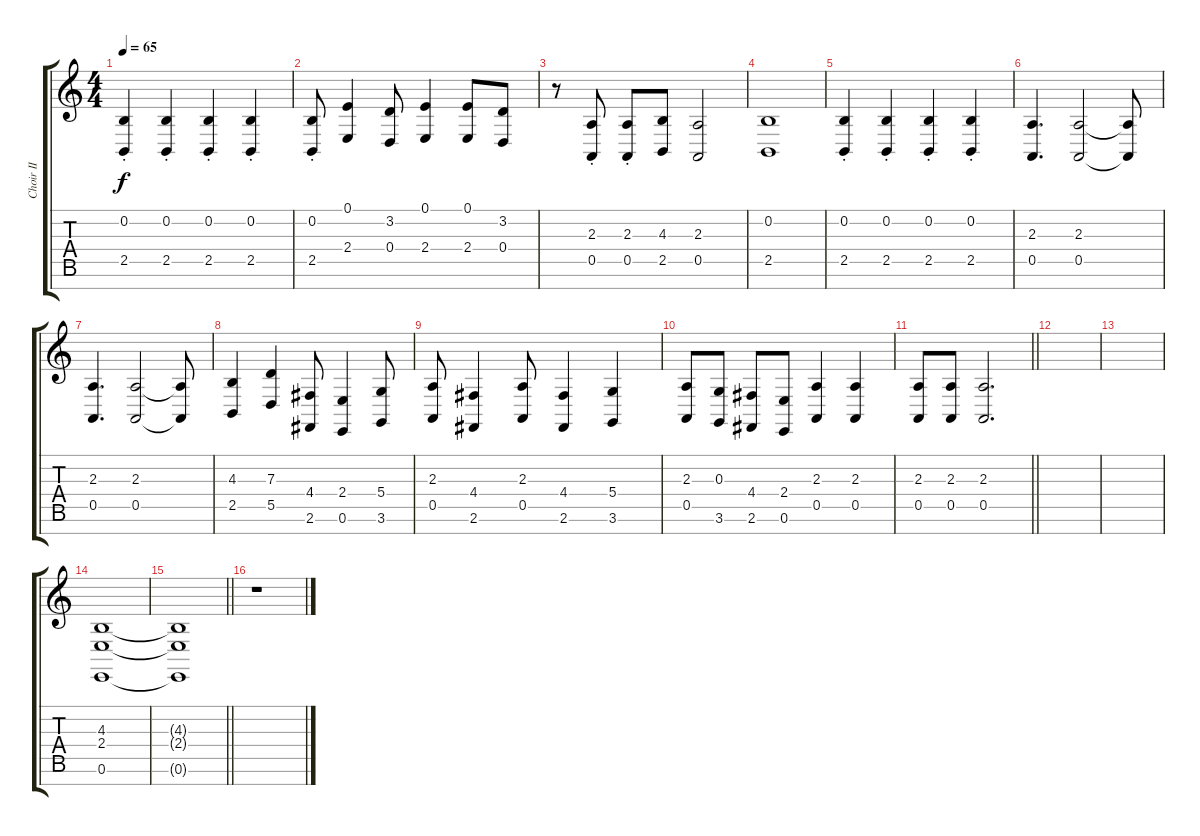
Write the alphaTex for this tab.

\track ("Choir II" "Choir II") {instrument choiraahs}
\staff {score tabs}
\tuning (E4 B3 G3 D3 A2 E2 B1) {hide}
\ts (4 4)
\tempo 65
\clef g2
\ks c
(0.2{st} 2.5{st}).4{dy f} (0.2{st} 2.5{st}).4 (0.2{st} 2.5{st}).4 (0.2{st} 2.5{st}).4 |
(0.2{st} 2.5{st}).8 (0.1 2.4).4 (3.2 0.4).8 (0.1 2.4).4 (0.1 2.4).8 (3.2 0.4).8 |
r.8 (2.3{st} 0.5{st}).8 (2.3{st} 0.5{st}).8 (4.3 2.5).8 (2.3 0.5).2 |
(0.2 2.5).1 |
(0.2{st} 2.5{st}).4 (0.2{st} 2.5{st}).4 (0.2{st} 2.5{st}).4 (0.2{st} 2.5{st}).4 |
(2.3 0.5).4{d} (2.3 0.5).2 (2.3{t} 0.5{t}).8 |
(2.3 0.5).4{d} (2.3 0.5).2 (2.3{t} 0.5{t}).8 |
(4.3 2.5).4 (7.3 5.5).4 (4.4 2.6).8 (2.4 0.6).4 (5.4 3.6).8 |
(2.3 0.5).8 (4.4 2.6).4 (2.3 0.5).8 (4.4 2.6).4 (5.4 3.6).4 |
(2.3 0.5).8 (0.3 3.6).8 (4.4 2.6).8 (2.4 0.6).8 (2.3 0.5).4 (2.3 0.5).4 |
\barLineRight lightlight
(2.3 0.5).8 (2.3 0.5).8 (2.3 0.5).2{d} |
|
|
(4.3 2.4 0.6).1{volume 0} |
\barLineRight lightlight
(4.3{t} 2.4{t} 0.6{t}).1 |
r.1
